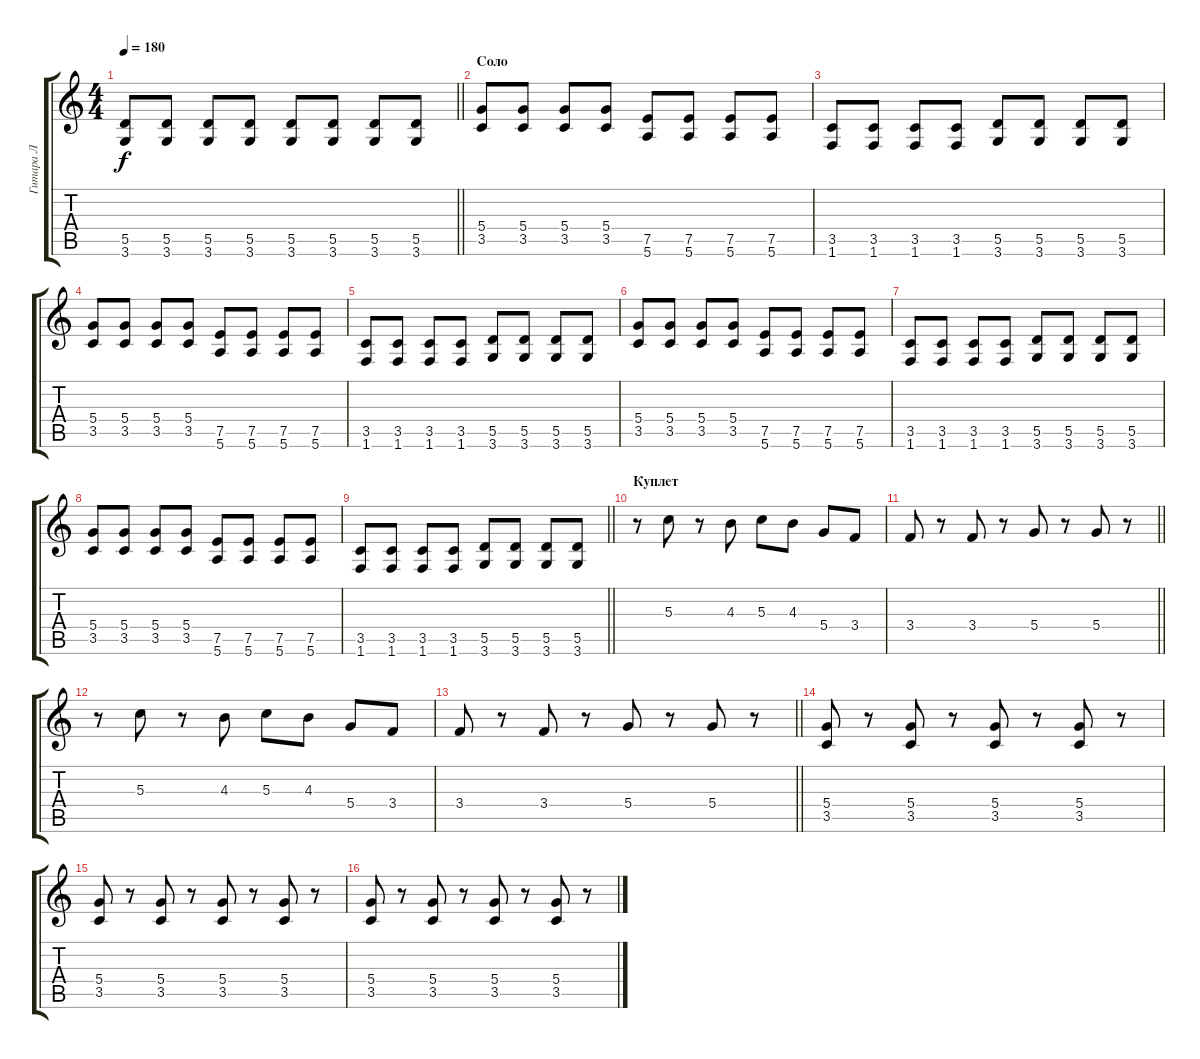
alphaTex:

\track ("Гитара Л" "Гитара Л") {instrument distortionguitar}
\staff {score tabs}
\tuning (E4 B3 G3 D3 A2 E2) {hide}
\ts (4 4)
\tempo 180
\clef g2
\barLineRight lightlight
\ks c
(5.5 3.6).8{dy f} (5.5 3.6).8 (5.5 3.6).8 (5.5 3.6).8 (5.5 3.6).8 (5.5 3.6).8 (5.5 3.6).8 (5.5 3.6).8 |
\section ("" "Соло")
(5.4 3.5).8 (5.4 3.5).8 (5.4 3.5).8 (5.4 3.5).8 (7.5 5.6).8 (7.5 5.6).8 (7.5 5.6).8 (7.5 5.6).8 |
(3.5 1.6).8 (3.5 1.6).8 (3.5 1.6).8 (3.5 1.6).8 (5.5 3.6).8 (5.5 3.6).8 (5.5 3.6).8 (5.5 3.6).8 |
(5.4 3.5).8 (5.4 3.5).8 (5.4 3.5).8 (5.4 3.5).8 (7.5 5.6).8 (7.5 5.6).8 (7.5 5.6).8 (7.5 5.6).8 |
(3.5 1.6).8 (3.5 1.6).8 (3.5 1.6).8 (3.5 1.6).8 (5.5 3.6).8 (5.5 3.6).8 (5.5 3.6).8 (5.5 3.6).8 |
(5.4 3.5).8 (5.4 3.5).8 (5.4 3.5).8 (5.4 3.5).8 (7.5 5.6).8 (7.5 5.6).8 (7.5 5.6).8 (7.5 5.6).8 |
(3.5 1.6).8 (3.5 1.6).8 (3.5 1.6).8 (3.5 1.6).8 (5.5 3.6).8 (5.5 3.6).8 (5.5 3.6).8 (5.5 3.6).8 |
(5.4 3.5).8 (5.4 3.5).8 (5.4 3.5).8 (5.4 3.5).8 (7.5 5.6).8 (7.5 5.6).8 (7.5 5.6).8 (7.5 5.6).8 |
\barLineRight lightlight
(3.5 1.6).8 (3.5 1.6).8 (3.5 1.6).8 (3.5 1.6).8 (5.5 3.6).8 (5.5 3.6).8 (5.5 3.6).8 (5.5 3.6).8 |
\section ("" "Куплет")
r.8 5.3.8 r.8 4.3.8 5.3.8 4.3.8 5.4.8 3.4.8 |
\barLineRight lightlight
3.4.8 r.8 3.4.8 r.8 5.4.8 r.8 5.4.8 r.8 |
r.8 5.3.8 r.8 4.3.8 5.3.8 4.3.8 5.4.8 3.4.8 |
\barLineRight lightlight
3.4.8 r.8 3.4.8 r.8 5.4.8 r.8 5.4.8 r.8 |
\section ("" " ")
(5.4 3.5).8 r.8 (5.4 3.5).8 r.8 (5.4 3.5).8 r.8 (5.4 3.5).8 r.8 |
(5.4 3.5).8 r.8 (5.4 3.5).8 r.8 (5.4 3.5).8 r.8 (5.4 3.5).8 r.8 |
(5.4 3.5).8 r.8 (5.4 3.5).8 r.8 (5.4 3.5).8 r.8 (5.4 3.5).8 r.8
